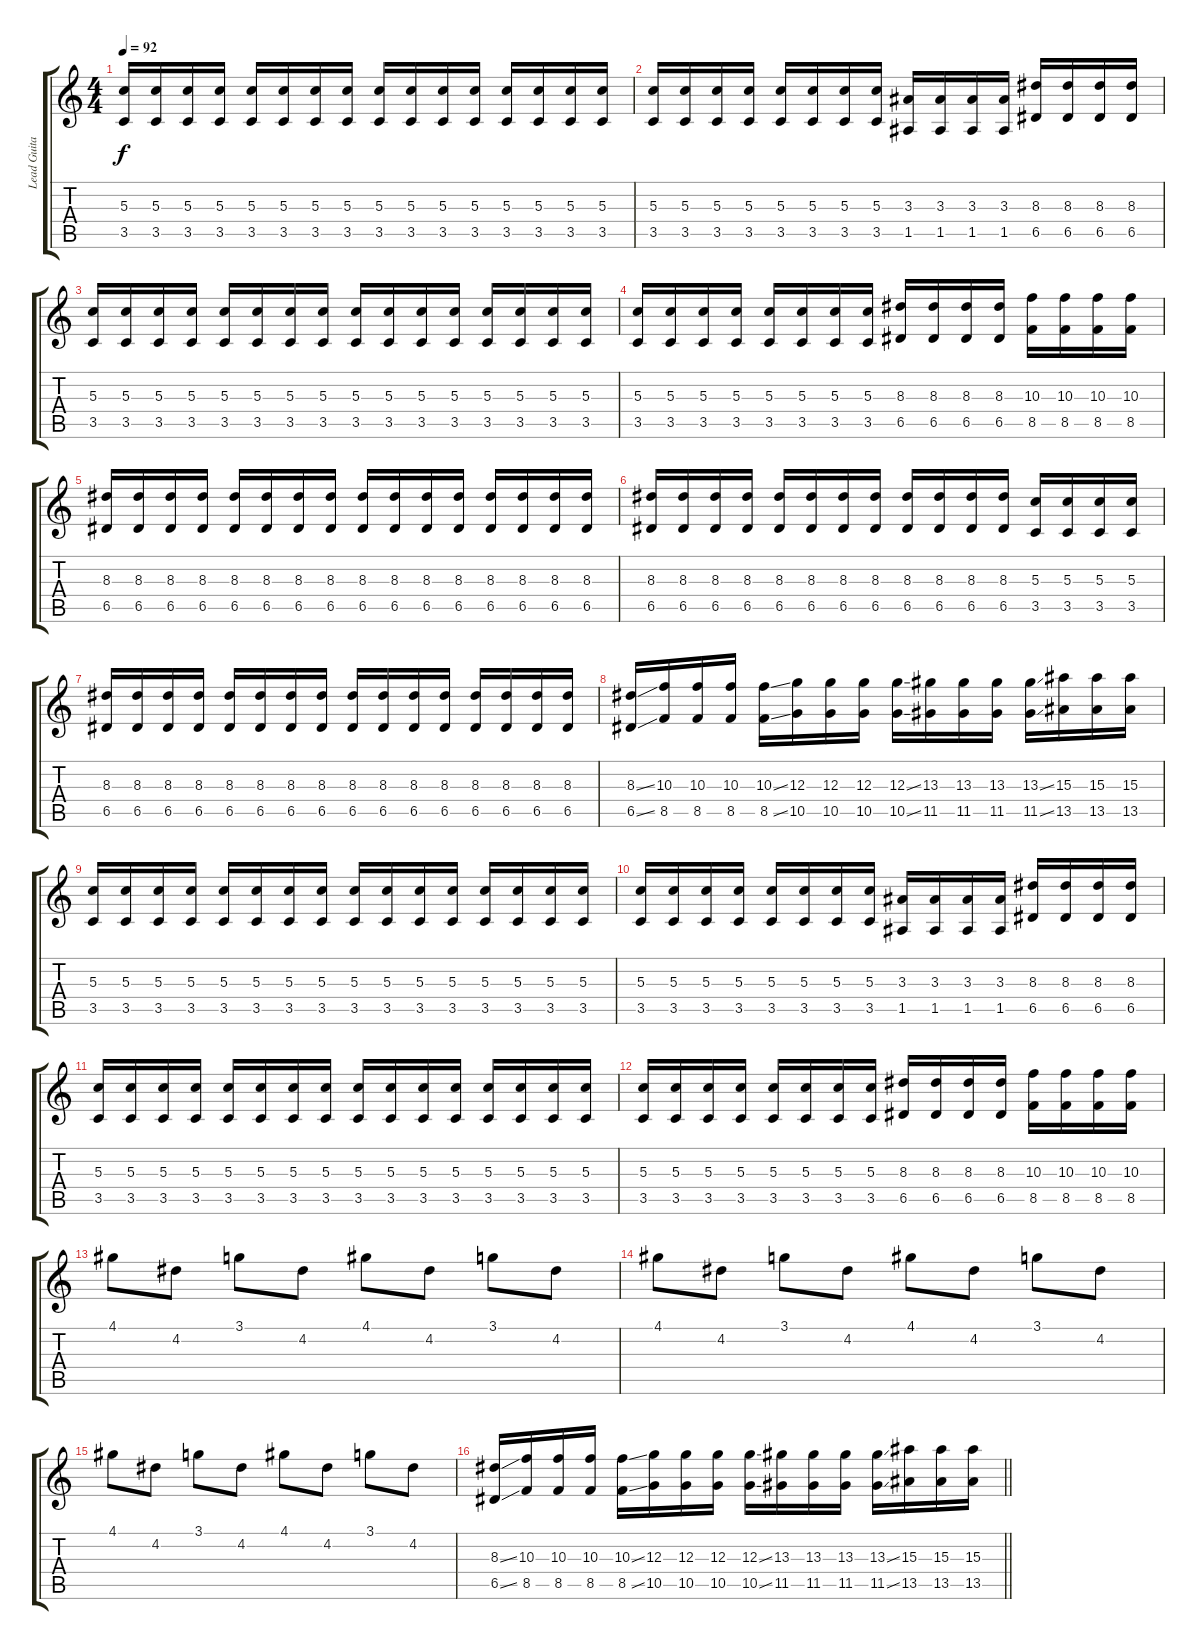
\track ("Lead Guitar" "Lead Guita") {instrument overdrivenguitar}
\staff {score tabs}
\tuning (E4 B3 G3 D3 A2 E2) {hide}
\ts (4 4)
\tempo 92
\clef g2
\ks c
(5.3 3.5).16{dy f} (5.3 3.5).16 (5.3 3.5).16 (5.3 3.5).16 (5.3 3.5).16 (5.3 3.5).16 (5.3 3.5).16 (5.3 3.5).16 (5.3 3.5).16 (5.3 3.5).16 (5.3 3.5).16 (5.3 3.5).16 (5.3 3.5).16 (5.3 3.5).16 (5.3 3.5).16 (5.3 3.5).16 |
(5.3 3.5).16 (5.3 3.5).16 (5.3 3.5).16 (5.3 3.5).16 (5.3 3.5).16 (5.3 3.5).16 (5.3 3.5).16 (5.3 3.5).16 (3.3 1.5).16 (3.3 1.5).16 (3.3 1.5).16 (3.3 1.5).16 (8.3 6.5).16 (8.3 6.5).16 (8.3 6.5).16 (8.3 6.5).16 |
(5.3 3.5).16 (5.3 3.5).16 (5.3 3.5).16 (5.3 3.5).16 (5.3 3.5).16 (5.3 3.5).16 (5.3 3.5).16 (5.3 3.5).16 (5.3 3.5).16 (5.3 3.5).16 (5.3 3.5).16 (5.3 3.5).16 (5.3 3.5).16 (5.3 3.5).16 (5.3 3.5).16 (5.3 3.5).16 |
(5.3 3.5).16 (5.3 3.5).16 (5.3 3.5).16 (5.3 3.5).16 (5.3 3.5).16 (5.3 3.5).16 (5.3 3.5).16 (5.3 3.5).16 (8.3 6.5).16 (8.3 6.5).16 (8.3 6.5).16 (8.3 6.5).16 (10.3 8.5).16 (10.3 8.5).16 (10.3 8.5).16 (10.3 8.5).16 |
(8.3 6.5).16 (8.3 6.5).16 (8.3 6.5).16 (8.3 6.5).16 (8.3 6.5).16 (8.3 6.5).16 (8.3 6.5).16 (8.3 6.5).16 (8.3 6.5).16 (8.3 6.5).16 (8.3 6.5).16 (8.3 6.5).16 (8.3 6.5).16 (8.3 6.5).16 (8.3 6.5).16 (8.3 6.5).16 |
(8.3 6.5).16 (8.3 6.5).16 (8.3 6.5).16 (8.3 6.5).16 (8.3 6.5).16 (8.3 6.5).16 (8.3 6.5).16 (8.3 6.5).16 (8.3 6.5).16 (8.3 6.5).16 (8.3 6.5).16 (8.3 6.5).16 (5.3 3.5).16 (5.3 3.5).16 (5.3 3.5).16 (5.3 3.5).16 |
(8.3 6.5).16 (8.3 6.5).16 (8.3 6.5).16 (8.3 6.5).16 (8.3 6.5).16 (8.3 6.5).16 (8.3 6.5).16 (8.3 6.5).16 (8.3 6.5).16 (8.3 6.5).16 (8.3 6.5).16 (8.3 6.5).16 (8.3 6.5).16 (8.3 6.5).16 (8.3 6.5).16 (8.3 6.5).16 |
(8.3{ss} 6.5{ss}).16 (10.3 8.5).16 (10.3 8.5).16 (10.3 8.5).16 (10.3{ss} 8.5{ss}).16 (12.3 10.5).16 (12.3 10.5).16 (12.3 10.5).16 (12.3{ss} 10.5{ss}).16 (13.3 11.5).16 (13.3 11.5).16 (13.3 11.5).16 (13.3{ss} 11.5{ss}).16 (15.3 13.5).16 (15.3 13.5).16 (15.3 13.5).16 |
(5.3 3.5).16 (5.3 3.5).16 (5.3 3.5).16 (5.3 3.5).16 (5.3 3.5).16 (5.3 3.5).16 (5.3 3.5).16 (5.3 3.5).16 (5.3 3.5).16 (5.3 3.5).16 (5.3 3.5).16 (5.3 3.5).16 (5.3 3.5).16 (5.3 3.5).16 (5.3 3.5).16 (5.3 3.5).16 |
(5.3 3.5).16 (5.3 3.5).16 (5.3 3.5).16 (5.3 3.5).16 (5.3 3.5).16 (5.3 3.5).16 (5.3 3.5).16 (5.3 3.5).16 (3.3 1.5).16 (3.3 1.5).16 (3.3 1.5).16 (3.3 1.5).16 (8.3 6.5).16 (8.3 6.5).16 (8.3 6.5).16 (8.3 6.5).16 |
(5.3 3.5).16 (5.3 3.5).16 (5.3 3.5).16 (5.3 3.5).16 (5.3 3.5).16 (5.3 3.5).16 (5.3 3.5).16 (5.3 3.5).16 (5.3 3.5).16 (5.3 3.5).16 (5.3 3.5).16 (5.3 3.5).16 (5.3 3.5).16 (5.3 3.5).16 (5.3 3.5).16 (5.3 3.5).16 |
(5.3 3.5).16 (5.3 3.5).16 (5.3 3.5).16 (5.3 3.5).16 (5.3 3.5).16 (5.3 3.5).16 (5.3 3.5).16 (5.3 3.5).16 (8.3 6.5).16 (8.3 6.5).16 (8.3 6.5).16 (8.3 6.5).16 (10.3 8.5).16 (10.3 8.5).16 (10.3 8.5).16 (10.3 8.5).16 |
4.1.8 4.2.8 3.1.8 4.2.8 4.1.8 4.2.8 3.1.8 4.2.8 |
4.1.8 4.2.8 3.1.8 4.2.8 4.1.8 4.2.8 3.1.8 4.2.8 |
4.1.8 4.2.8 3.1.8 4.2.8 4.1.8 4.2.8 3.1.8 4.2.8 |
\barLineRight lightlight
(8.3{ss} 6.5{ss}).16 (10.3 8.5).16 (10.3 8.5).16 (10.3 8.5).16 (10.3{ss} 8.5{ss}).16 (12.3 10.5).16 (12.3 10.5).16 (12.3 10.5).16 (12.3{ss} 10.5{ss}).16 (13.3 11.5).16 (13.3 11.5).16 (13.3 11.5).16 (13.3{ss} 11.5{ss}).16 (15.3 13.5).16 (15.3 13.5).16 (15.3 13.5).16
